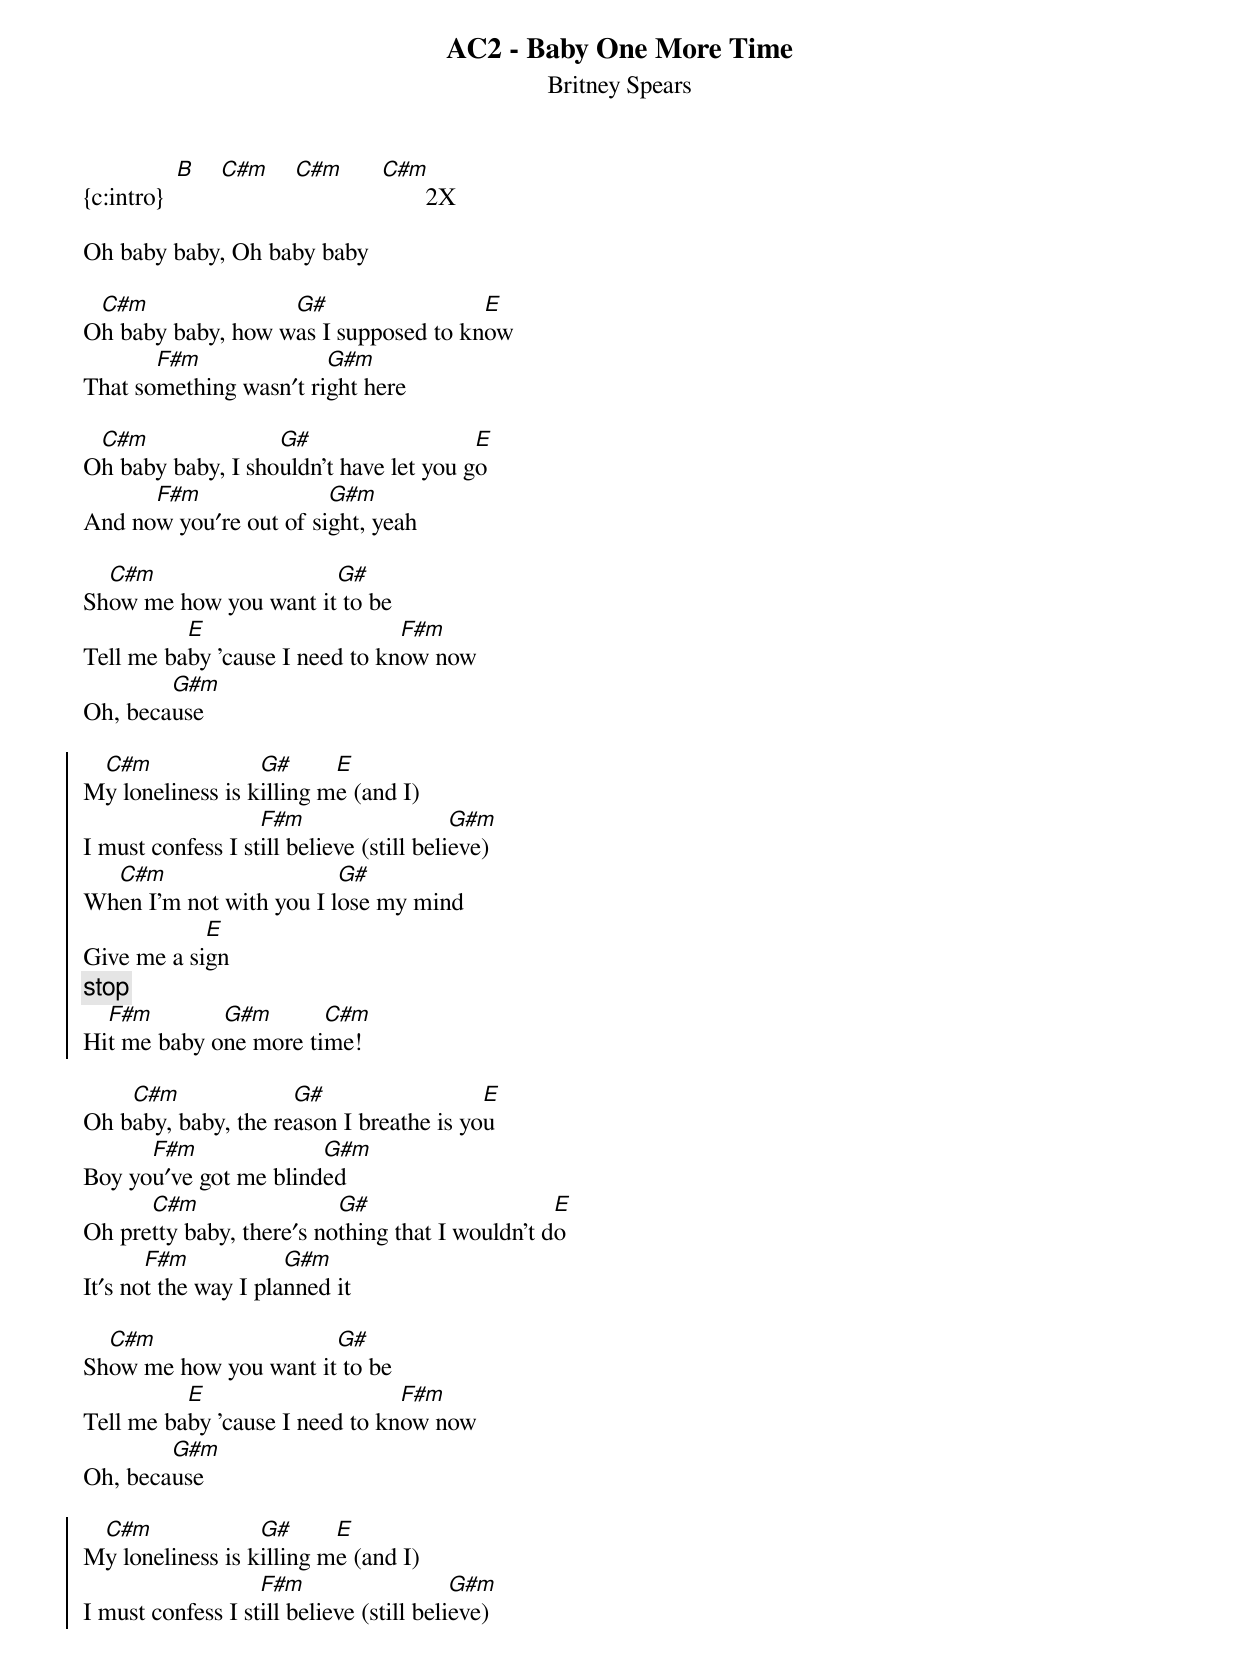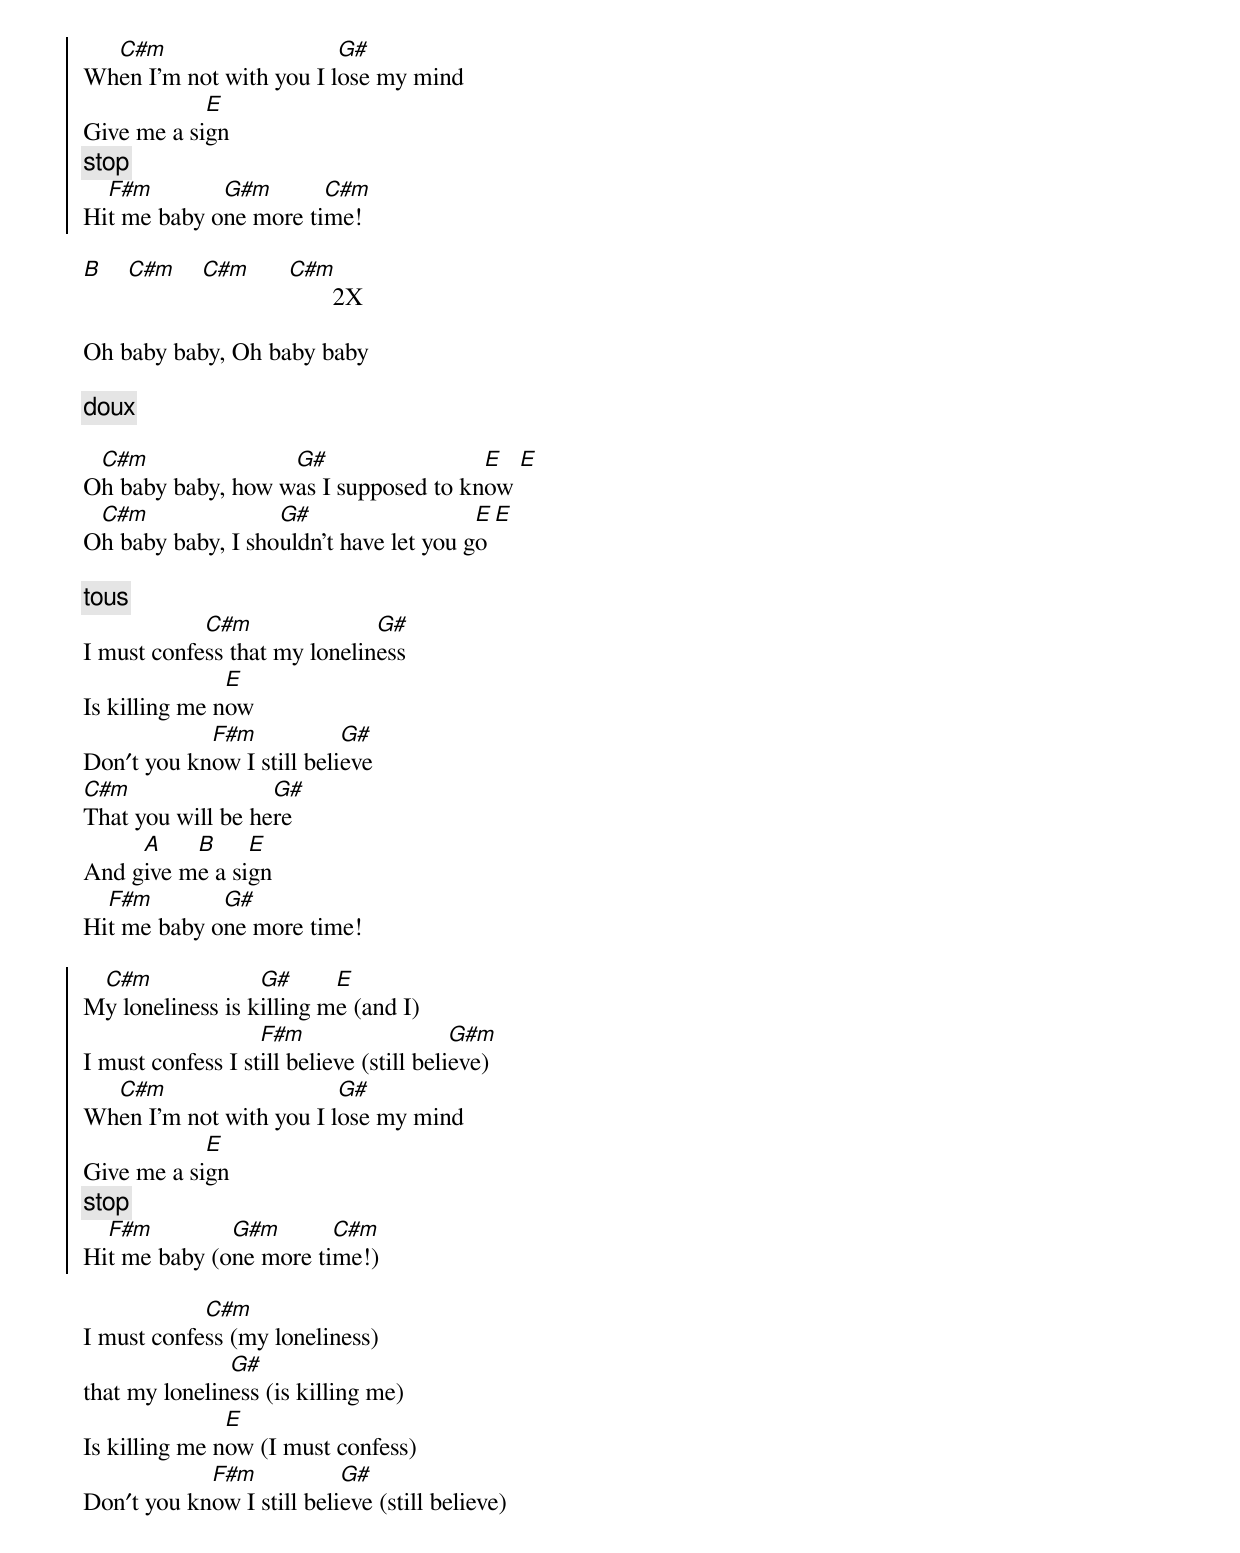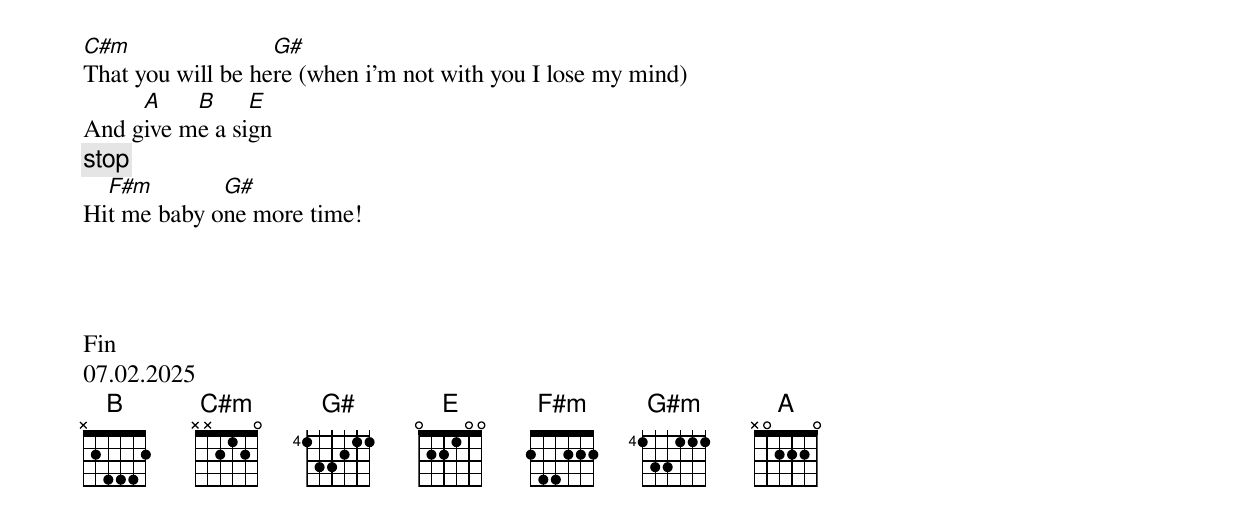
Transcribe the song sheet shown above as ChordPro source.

{title: AC2 - Baby One More Time}
{subtitle: Britney Spears}
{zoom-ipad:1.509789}

{c:intro}  [B]    [C#m]    [C#m]      [C#m]       2X

Oh baby baby, Oh baby baby

O[C#m]h baby baby, how w[G#]as I supposed to kn[E]ow
That so[F#m]mething wasn′t ri[G#m]ght here

O[C#m]h baby baby, I sho[G#]uldn't have let you g[E]o
And no[F#m]w you′re out of si[G#m]ght, yeah

Sh[C#m]ow me how you want it[G#] to be
Tell me ba[E]by 'cause I need to kn[F#m]ow now
Oh, beca[G#m]use

{soc}
M[C#m]y loneliness is k[G#]illing m[E]e (and I)
I must confess I st[F#m]ill believe (still beli[G#m]eve)
Wh[C#m]en I'm not with you I l[G#]ose my mind
Give me a si[E]gn
{c:stop}
Hi[F#m]t me baby o[G#m]ne more ti[C#m]me!
{eoc}

Oh b[C#m]aby, baby, the re[G#]ason I breathe is yo[E]u
Boy yo[F#m]u′ve got me blind[G#m]ed
Oh pre[C#m]tty baby, there′s no[G#]thing that I wouldn't d[E]o
It′s no[F#m]t the way I pla[G#m]nned it

Sh[C#m]ow me how you want it[G#] to be
Tell me ba[E]by 'cause I need to kn[F#m]ow now
Oh, beca[G#m]use

{soc}
M[C#m]y loneliness is k[G#]illing m[E]e (and I)
I must confess I st[F#m]ill believe (still beli[G#m]eve)
Wh[C#m]en I'm not with you I l[G#]ose my mind
Give me a si[E]gn
{c:stop}
Hi[F#m]t me baby o[G#m]ne more ti[C#m]me!
{eoc}

[B]    [C#m]    [C#m]      [C#m]       2X

Oh baby baby, Oh baby baby

{c:doux}

O[C#m]h baby baby, how w[G#]as I supposed to kn[E]ow [E]
O[C#m]h baby baby, I sho[G#]uldn't have let you g[E]o [E]

{c:tous}
I must confe[C#m]ss that my lonelin[G#]ess
Is killing me n[E]ow
Don′t you kn[F#m]ow I still beli[G#]eve
[C#m]That you will be he[G#]re
And g[A]ive m[B]e a si[E]gn
Hi[F#m]t me baby o[G#]ne more time!

{soc}
M[C#m]y loneliness is k[G#]illing m[E]e (and I)
I must confess I st[F#m]ill believe (still beli[G#m]eve)
Wh[C#m]en I'm not with you I l[G#]ose my mind
Give me a si[E]gn
{c:stop}
Hi[F#m]t me baby (o[G#m]ne more ti[C#m]me!)
{eoc}

I must confe[C#m]ss (my loneliness)
that my lonelin[G#]ess (is killing me)
Is killing me n[E]ow (I must confess)
Don′t you kn[F#m]ow I still beli[G#]eve (still believe)
[C#m]That you will be he[G#]re (when i’m not with you I lose my mind)
And g[A]ive m[B]e a si[E]gn
{c:stop}
Hi[F#m]t me baby o[G#]ne more time!




Fin
07.02.2025
